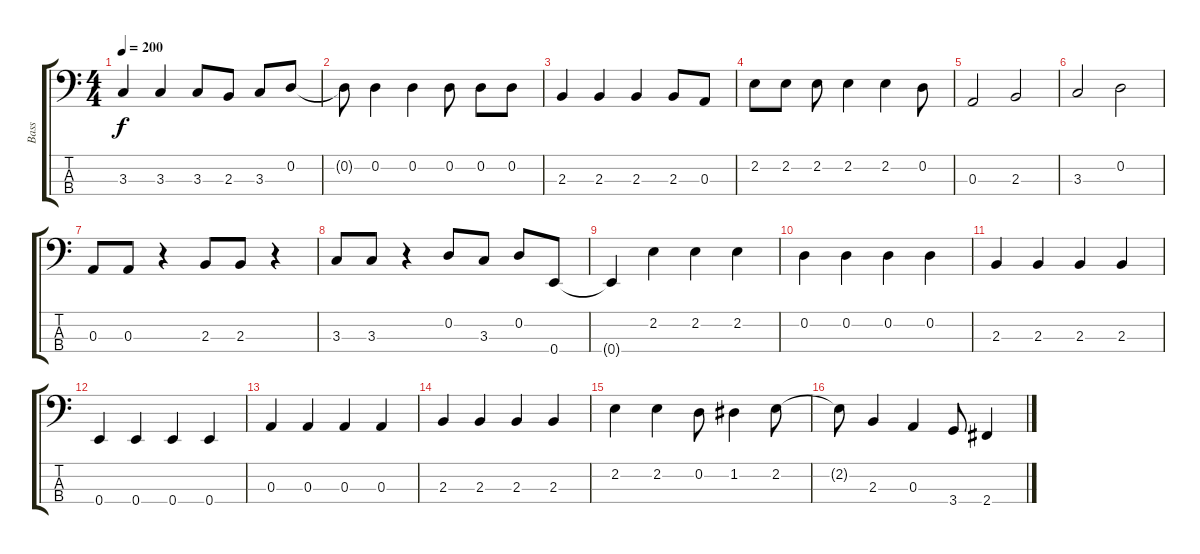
\track ("Bass" "Bass") {instrument electricbassfinger}
\staff {score tabs}
\tuning (G2 D2 A1 E1) {hide}
\ts (4 4)
\tempo 200
\clef f4
\ks c
3.3.4{dy f} 3.3.4 3.3.8 2.3.8 3.3.8 0.2.8 |
0.2{t}.8 0.2.4 0.2.4 0.2.8 0.2.8 0.2.8 |
2.3.4 2.3.4 2.3.4 2.3.8 0.3.8 |
2.2.8 2.2.8 2.2.8 2.2.4 2.2.4 0.2.8 |
0.3.2 2.3.2 |
3.3.2 0.2.2 |
0.3.8 0.3.8 r.4 2.3.8 2.3.8 r.4 |
3.3.8 3.3.8 r.4 0.2.8 3.3.8 0.2.8 0.4.8 |
0.4{t}.4 2.2.4 2.2.4 2.2.4 |
0.2.4 0.2.4 0.2.4 0.2.4 |
2.3.4 2.3.4 2.3.4 2.3.4 |
0.4.4 0.4.4 0.4.4 0.4.4 |
0.3.4 0.3.4 0.3.4 0.3.4 |
2.3.4 2.3.4 2.3.4 2.3.4 |
2.2.4 2.2.4 0.2.8 1.2.4 2.2.8 |
2.2{t}.8 2.3.4 0.3.4 3.4.8 2.4.4
